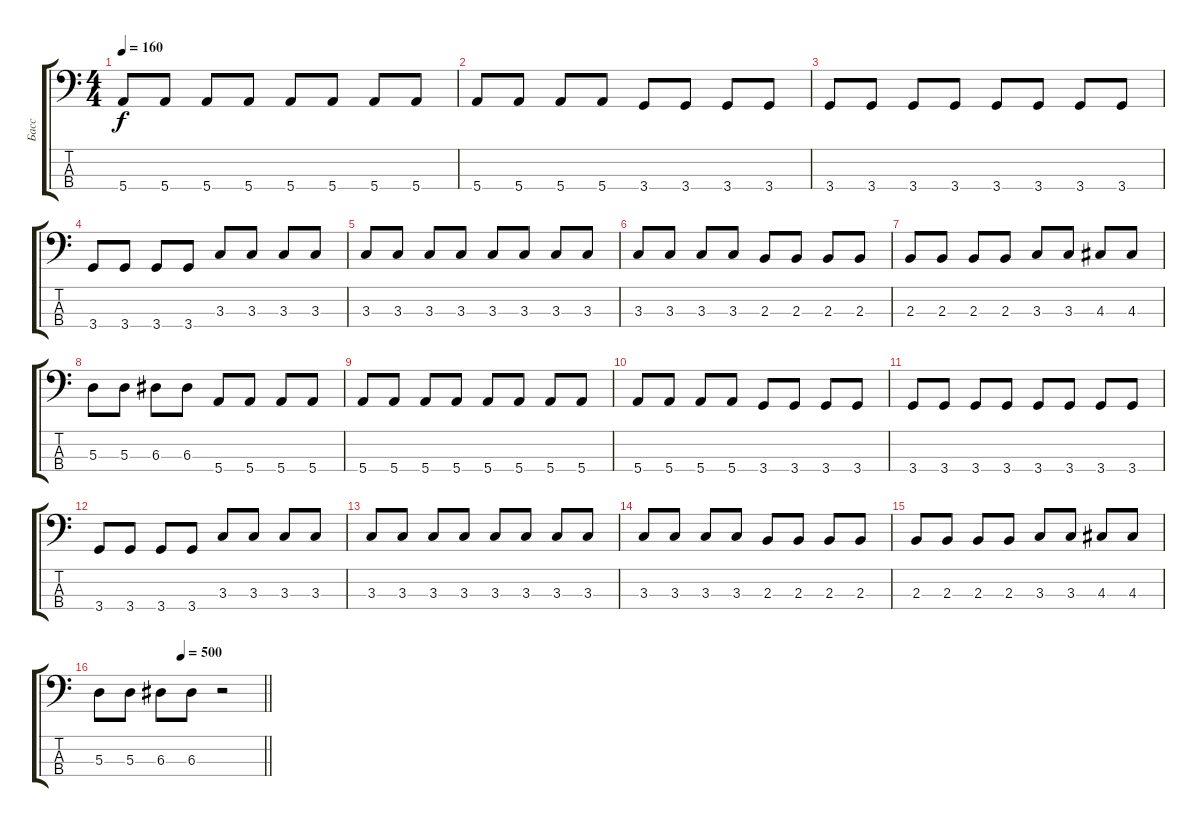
\track ("Басс" "Басс") {instrument electricbassfinger}
\staff {score tabs}
\tuning (G2 D2 A1 E1) {hide}
\ts (4 4)
\tempo 160
\clef f4
\ks c
5.4.8{dy f} 5.4.8 5.4.8 5.4.8 5.4.8 5.4.8 5.4.8 5.4.8 |
5.4.8 5.4.8 5.4.8 5.4.8 3.4.8 3.4.8 3.4.8 3.4.8 |
3.4.8 3.4.8 3.4.8 3.4.8 3.4.8 3.4.8 3.4.8 3.4.8 |
3.4.8 3.4.8 3.4.8 3.4.8 3.3.8 3.3.8 3.3.8 3.3.8 |
3.3.8 3.3.8 3.3.8 3.3.8 3.3.8 3.3.8 3.3.8 3.3.8 |
3.3.8 3.3.8 3.3.8 3.3.8 2.3.8 2.3.8 2.3.8 2.3.8 |
2.3.8 2.3.8 2.3.8 2.3.8 3.3.8 3.3.8 4.3.8 4.3.8 |
5.3.8 5.3.8 6.3.8 6.3.8 5.4.8 5.4.8 5.4.8 5.4.8 |
5.4.8 5.4.8 5.4.8 5.4.8 5.4.8 5.4.8 5.4.8 5.4.8 |
5.4.8 5.4.8 5.4.8 5.4.8 3.4.8 3.4.8 3.4.8 3.4.8 |
3.4.8 3.4.8 3.4.8 3.4.8 3.4.8 3.4.8 3.4.8 3.4.8 |
3.4.8 3.4.8 3.4.8 3.4.8 3.3.8 3.3.8 3.3.8 3.3.8 |
3.3.8 3.3.8 3.3.8 3.3.8 3.3.8 3.3.8 3.3.8 3.3.8 |
3.3.8 3.3.8 3.3.8 3.3.8 2.3.8 2.3.8 2.3.8 2.3.8 |
2.3.8 2.3.8 2.3.8 2.3.8 3.3.8 3.3.8 4.3.8 4.3.8 |
\tempo (500 0.5)
\barLineRight lightlight
5.3.8 5.3.8 6.3.8 6.3.8 r.2
